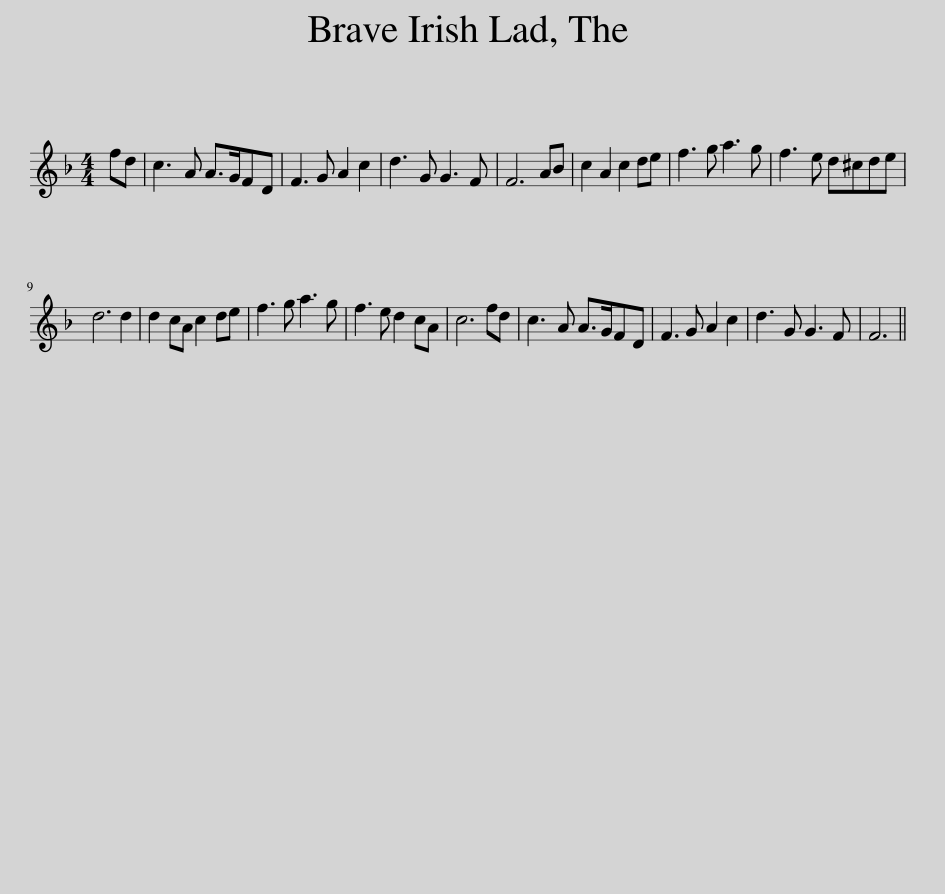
X:1
L:1/8
M:4/4
I:linebreak $
K:F
V:1 treble
V:1
 fd | c3 A A>GFD | F3 G A2 c2 | d3 G G3 F | F6 AB | %5
 c2 A2 c2 de | f3 g a3 g | f3 e d^cde |$ d6 d2 | d2 cA c2 de | %10
 f3 g a3 g | f3 e d2 cA | c6 fd | c3 A A>GFD | F3 G A2 c2 | %15
 d3 G G3 F | F6 || %17
